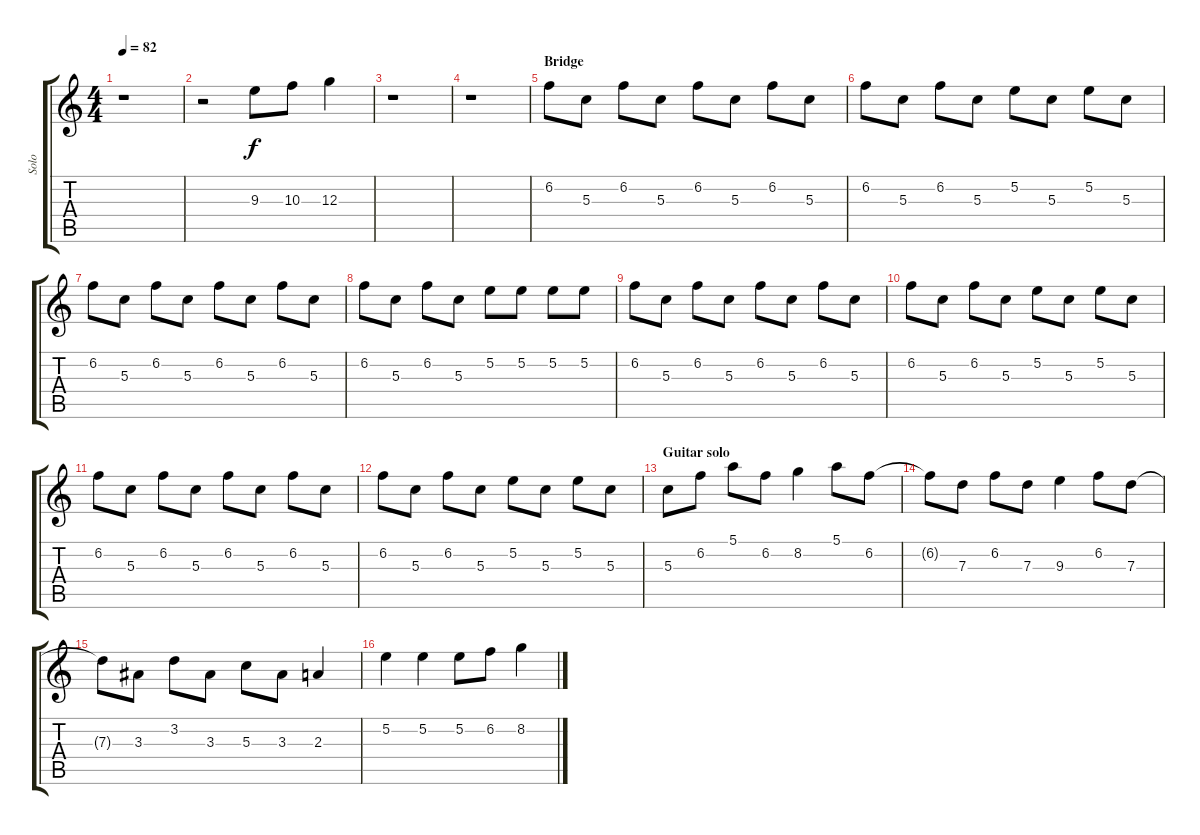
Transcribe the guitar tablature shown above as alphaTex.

\track ("Solo" "Solo") {instrument distortionguitar}
\staff {score tabs}
\tuning (E4 B3 G3 D3 A2 E2) {hide}
\ts (4 4)
\tempo 82
\clef g2
\ks c
r.1{dy f} |
r.2 9.3.8 10.3.8 12.3.4 |
r.1 |
r.1 |
\section ("" "Bridge")
6.2.8 5.3.8 6.2.8 5.3.8 6.2.8 5.3.8 6.2.8 5.3.8 |
6.2.8 5.3.8 6.2.8 5.3.8 5.2.8 5.3.8 5.2.8 5.3.8 |
6.2.8 5.3.8 6.2.8 5.3.8 6.2.8 5.3.8 6.2.8 5.3.8 |
6.2.8 5.3.8 6.2.8 5.3.8 5.2.8 5.2.8 5.2.8 5.2.8 |
6.2.8 5.3.8 6.2.8 5.3.8 6.2.8 5.3.8 6.2.8 5.3.8 |
6.2.8 5.3.8 6.2.8 5.3.8 5.2.8 5.3.8 5.2.8 5.3.8 |
6.2.8 5.3.8 6.2.8 5.3.8 6.2.8 5.3.8 6.2.8 5.3.8 |
6.2.8 5.3.8 6.2.8 5.3.8 5.2.8 5.3.8 5.2.8 5.3.8 |
\section ("" "Guitar solo")
5.3.8 6.2.8 5.1.8 6.2.8 8.2.4 5.1.8 6.2.8 |
6.2{t}.8 7.3.8 6.2.8 7.3.8 9.3.4 6.2.8 7.3.8 |
7.3{t}.8 3.3.8 3.2.8 3.3.8 5.3.8 3.3.8 2.3.4 |
5.2.4 5.2.4 5.2.8 6.2.8 8.2.4
